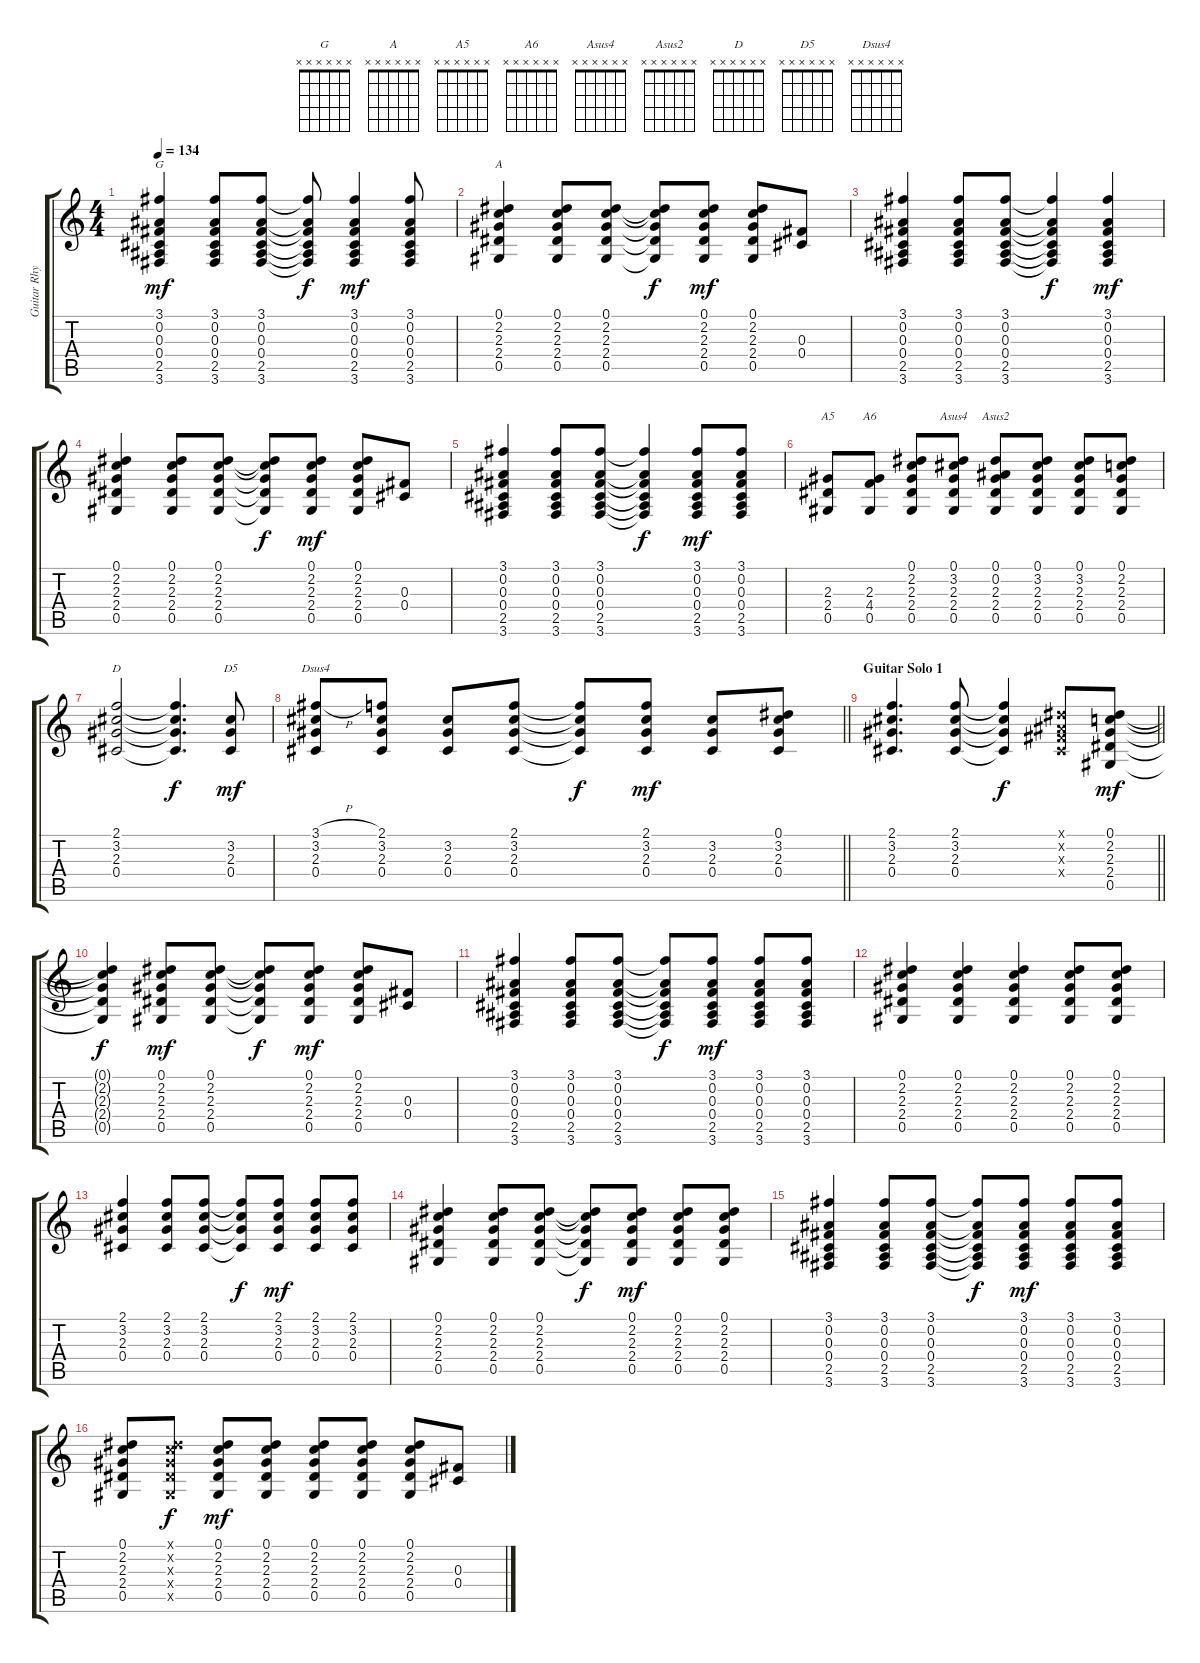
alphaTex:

\track ("Guitar Rhythm (Izzy Stradlin)" "Guitar Rhy") {instrument acousticguitarsteel}
\staff {score tabs}
\tuning (Eb4 Bb3 Gb3 Db3 Ab2 Eb2) {hide}
\chord ("G" x x x x x x)
\chord ("A" x x x x x x)
\chord ("A5" x x x x x x)
\chord ("A6" x x x x x x)
\chord ("Asus4" x x x x x x)
\chord ("Asus2" x x x x x x)
\chord ("D" x x x x x x)
\chord ("D5" x x x x x x)
\chord ("Dsus4" x x x x x x)
\ts (4 4)
\tempo 134
\clef g2
\ks c
(3.1 0.2 0.3 0.4 2.5 3.6).4{ch "G" dy mf} (3.1 0.2 0.3 0.4 2.5 3.6).8 (3.1 0.2 0.3 0.4 2.5 3.6).8 (3.1{t} 0.2{t} 0.3{t} 0.4{t} 2.5{t} 3.6{t}).8{dy f} (3.1 0.2 0.3 0.4 2.5 3.6).4{dy mf} (3.1 0.2 0.3 0.4 2.5 3.6).8 |
(0.1 2.2 2.3 2.4 0.5).4{ch "A"} (0.1 2.2 2.3 2.4 0.5).8 (0.1 2.2 2.3 2.4 0.5).8 (0.1{t} 2.2{t} 2.3{t} 2.4{t} 0.5{t}).8{dy f} (0.1 2.2 2.3 2.4 0.5).8{dy mf} (0.1 2.2 2.3 2.4 0.5).8 (0.3 0.4).8 |
(3.1 0.2 0.3 0.4 2.5 3.6).4 (3.1 0.2 0.3 0.4 2.5 3.6).8 (3.1 0.2 0.3 0.4 2.5 3.6).8 (3.1{t} 0.2{t} 0.3{t} 0.4{t} 2.5{t} 3.6{t}).4{dy f} (3.1 0.2 0.3 0.4 2.5 3.6).4{dy mf} |
(0.1 2.2 2.3 2.4 0.5).4 (0.1 2.2 2.3 2.4 0.5).8 (0.1 2.2 2.3 2.4 0.5).8 (0.1{t} 2.2{t} 2.3{t} 2.4{t} 0.5{t}).8{dy f} (0.1 2.2 2.3 2.4 0.5).8{dy mf} (0.1 2.2 2.3 2.4 0.5).8 (0.3 0.4).8 |
(3.1 0.2 0.3 0.4 2.5 3.6).4 (3.1 0.2 0.3 0.4 2.5 3.6).8 (3.1 0.2 0.3 0.4 2.5 3.6).8 (3.1{t} 0.2{t} 0.3{t} 0.4{t} 2.5{t} 3.6{t}).4{dy f} (3.1 0.2 0.3 0.4 2.5 3.6).8{dy mf} (3.1 0.2 0.3 0.4 2.5 3.6).8 |
(2.3 2.4 0.5).8{ch "A5"} (2.3 4.4 0.5).8{ch "A6"} (0.1 2.2 2.3 2.4 0.5).8 (0.1 3.2 2.3 2.4 0.5).8{ch "Asus4"} (0.1 0.2 2.3 2.4 0.5).8{ch "Asus2"} (0.1 3.2 2.3 2.4 0.5).8 (0.1 3.2 2.3 2.4 0.5).8 (0.1 2.2 2.3 2.4 0.5).8 |
(2.1 3.2 2.3 0.4).2{ch "D"} (2.1{t} 3.2{t} 2.3{t} 0.4{t}).4{d dy f} (3.2 2.3 0.4).8{ch "D5" dy mf} |
\barLineRight lightlight
(3.1{h} 3.2 2.3 0.4).8{ch "Dsus4"} (2.1 3.2 2.3 0.4).8 (3.2 2.3 0.4).8 (2.1 3.2 2.3 0.4).8 (2.1{t} 3.2{t} 2.3{t} 0.4{t}).8{dy f} (2.1 3.2 2.3 0.4).8{dy mf} (3.2 2.3 0.4).8 (0.1 3.2 2.3 0.4).8 |
\section ("" "Guitar Solo 1")
\barLineRight lightlight
(2.1 3.2 2.3 0.4).4{d} (2.1 3.2 2.3 0.4).8 (2.1{t} 3.2{t} 2.3{t} 0.4{t}).4{dy f} (0.1{x} 0.2{x} 0.3{x} 0.4{x}).8 (0.1 2.2 2.3 2.4 0.5).8{dy mf} |
(0.1{t} 2.2{t} 2.3{t} 2.4{t} 0.5{t}).4{dy f} (0.1 2.2 2.3 2.4 0.5).8{dy mf} (0.1 2.2 2.3 2.4 0.5).8 (0.1{t} 2.2{t} 2.3{t} 2.4{t} 0.5{t}).8{dy f} (0.1 2.2 2.3 2.4 0.5).8{dy mf} (0.1 2.2 2.3 2.4 0.5).8 (0.3 0.4).8 |
(3.1 0.2 0.3 0.4 2.5 3.6).4 (3.1 0.2 0.3 0.4 2.5 3.6).8 (3.1 0.2 0.3 0.4 2.5 3.6).8 (3.1{t} 0.2{t} 0.3{t} 0.4{t} 2.5{t} 3.6{t}).8{dy f} (3.1 0.2 0.3 0.4 2.5 3.6).8{dy mf} (3.1 0.2 0.3 0.4 2.5 3.6).8 (3.1 0.2 0.3 0.4 2.5 3.6).8 |
(0.1 2.2 2.3 2.4 0.5).4 (0.1 2.2 2.3 2.4 0.5).4 (0.1 2.2 2.3 2.4 0.5).4 (0.1 2.2 2.3 2.4 0.5).8 (0.1 2.2 2.3 2.4 0.5).8 |
(2.1 3.2 2.3 0.4).4 (2.1 3.2 2.3 0.4).8 (2.1 3.2 2.3 0.4).8 (2.1{t} 3.2{t} 2.3{t} 0.4{t}).8{dy f} (2.1 3.2 2.3 0.4).8{dy mf} (2.1 3.2 2.3 0.4).8 (2.1 3.2 2.3 0.4).8 |
(0.1 2.2 2.3 2.4 0.5).4 (0.1 2.2 2.3 2.4 0.5).8 (0.1 2.2 2.3 2.4 0.5).8 (0.1{t} 2.2{t} 2.3{t} 2.4{t} 0.5{t}).8{dy f} (0.1 2.2 2.3 2.4 0.5).8{dy mf} (0.1 2.2 2.3 2.4 0.5).8 (0.1 2.2 2.3 2.4 0.5).8 |
(3.1 0.2 0.3 0.4 2.5 3.6).4 (3.1 0.2 0.3 0.4 2.5 3.6).8 (3.1 0.2 0.3 0.4 2.5 3.6).8 (3.1{t} 0.2{t} 0.3{t} 0.4{t} 2.5{t} 3.6{t}).8{dy f} (3.1 0.2 0.3 0.4 2.5 3.6).8{dy mf} (3.1 0.2 0.3 0.4 2.5 3.6).8 (3.1 0.2 0.3 0.4 2.5 3.6).8 |
(0.1 2.2 2.3 2.4 0.5).8 (0.1{x} 2.2{x} 2.3{x} 2.4{x} 0.5{x}).8{dy f} (0.1 2.2 2.3 2.4 0.5).8{dy mf} (0.1 2.2 2.3 2.4 0.5).8 (0.1 2.2 2.3 2.4 0.5).8 (0.1 2.2 2.3 2.4 0.5).8 (0.1 2.2 2.3 2.4 0.5).8 (0.3 0.4).8
